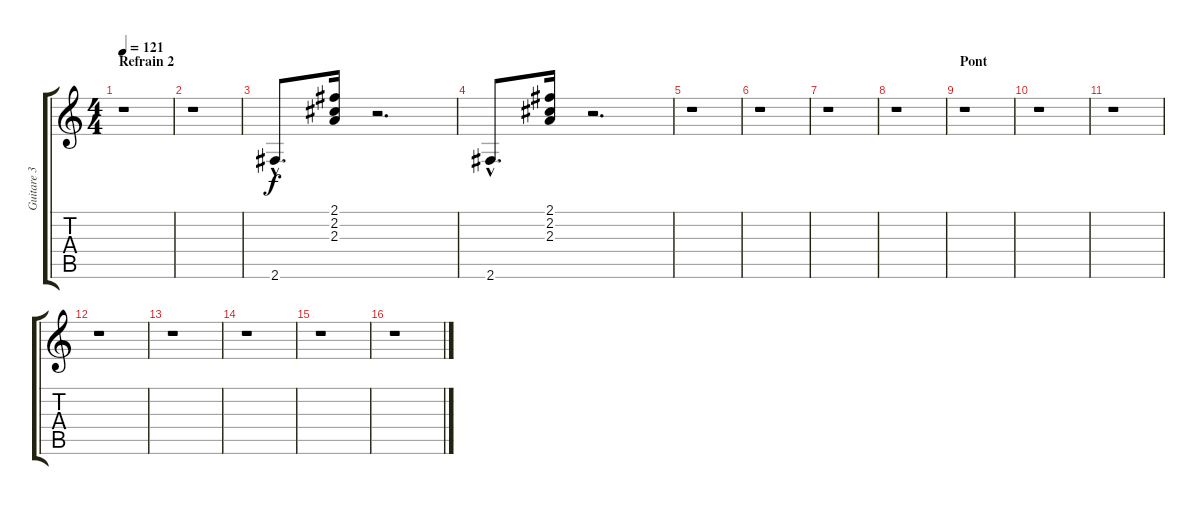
\track ("Guitare 3" "Guitare 3") {instrument electricguitarclean}
\staff {score tabs}
\tuning (E4 B3 G3 D3 A2 E2) {hide}
\ts (4 4)
\section ("" "Refrain 2")
\tempo 121
\clef g2
\ks c
r.1{dy f} |
r.1 |
2.6{hac}.8{d} (2.1 2.2 2.3).16 r.2{d} |
2.6{hac}.8{d} (2.1 2.2 2.3).16 r.2{d} |
r.1 |
r.1 |
r.1 |
r.1 |
\section ("" "Pont")
r.1 |
r.1 |
r.1 |
r.1 |
r.1 |
r.1 |
r.1 |
r.1
